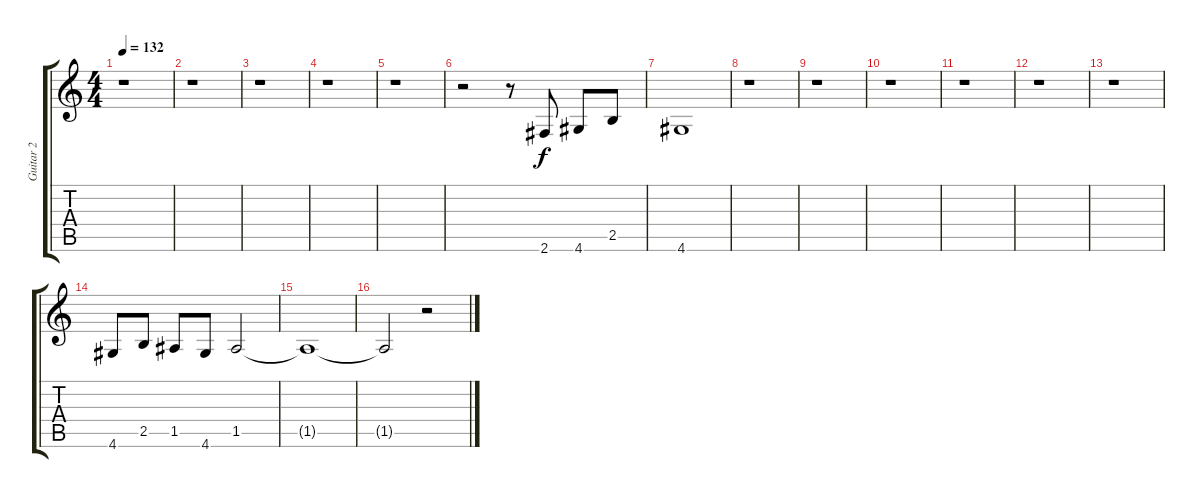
\track ("Guitar 2" "Guitar 2") {instrument electricguitarclean}
\staff {score tabs}
\tuning (E4 B3 G3 D3 A2 E2) {hide}
\ts (4 4)
\tempo 132
\clef g2
\ks c
r.1{dy f} |
r.1 |
r.1 |
r.1 |
r.1 |
r.2 r.8 2.6.8 4.6.8 2.5.8 |
4.6.1 |
r.1 |
r.1 |
r.1 |
r.1 |
r.1 |
r.1 |
4.6.8 2.5.8 1.5.8 4.6.8 1.5.2 |
1.5{t}.1 |
1.5{t}.2 r.2
